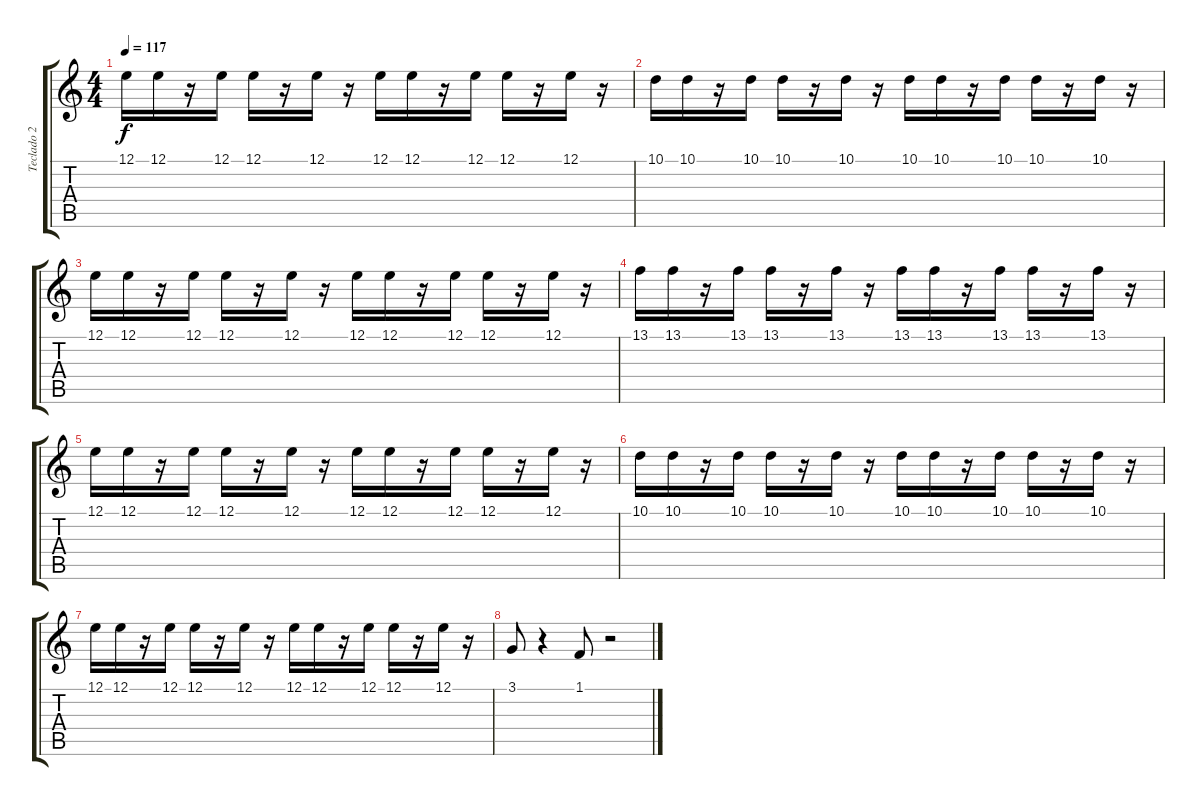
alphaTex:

\track ("Teclado 2" "Teclado 2") {instrument electricpiano2}
\staff {score tabs}
\tuning (E4 B3 G3 D3 A2 E2) {hide}
\ts (4 4)
\tempo 117
\clef g2
\ks c
12.1.16{dy f} 12.1.16 r.16 12.1.16 12.1.16 r.16 12.1.16 r.16 12.1.16 12.1.16 r.16 12.1.16 12.1.16 r.16 12.1.16 r.16 |
10.1.16 10.1.16 r.16 10.1.16 10.1.16 r.16 10.1.16 r.16 10.1.16 10.1.16 r.16 10.1.16 10.1.16 r.16 10.1.16 r.16 |
12.1.16 12.1.16 r.16 12.1.16 12.1.16 r.16 12.1.16 r.16 12.1.16 12.1.16 r.16 12.1.16 12.1.16 r.16 12.1.16 r.16 |
13.1.16 13.1.16 r.16 13.1.16 13.1.16 r.16 13.1.16 r.16 13.1.16 13.1.16 r.16 13.1.16 13.1.16 r.16 13.1.16 r.16 |
12.1.16 12.1.16 r.16 12.1.16 12.1.16 r.16 12.1.16 r.16 12.1.16 12.1.16 r.16 12.1.16 12.1.16 r.16 12.1.16 r.16 |
10.1.16 10.1.16 r.16 10.1.16 10.1.16 r.16 10.1.16 r.16 10.1.16 10.1.16 r.16 10.1.16 10.1.16 r.16 10.1.16 r.16 |
12.1.16 12.1.16 r.16 12.1.16 12.1.16 r.16 12.1.16 r.16 12.1.16 12.1.16 r.16 12.1.16 12.1.16 r.16 12.1.16 r.16 |
3.1.8 r.4 1.1.8 r.2
